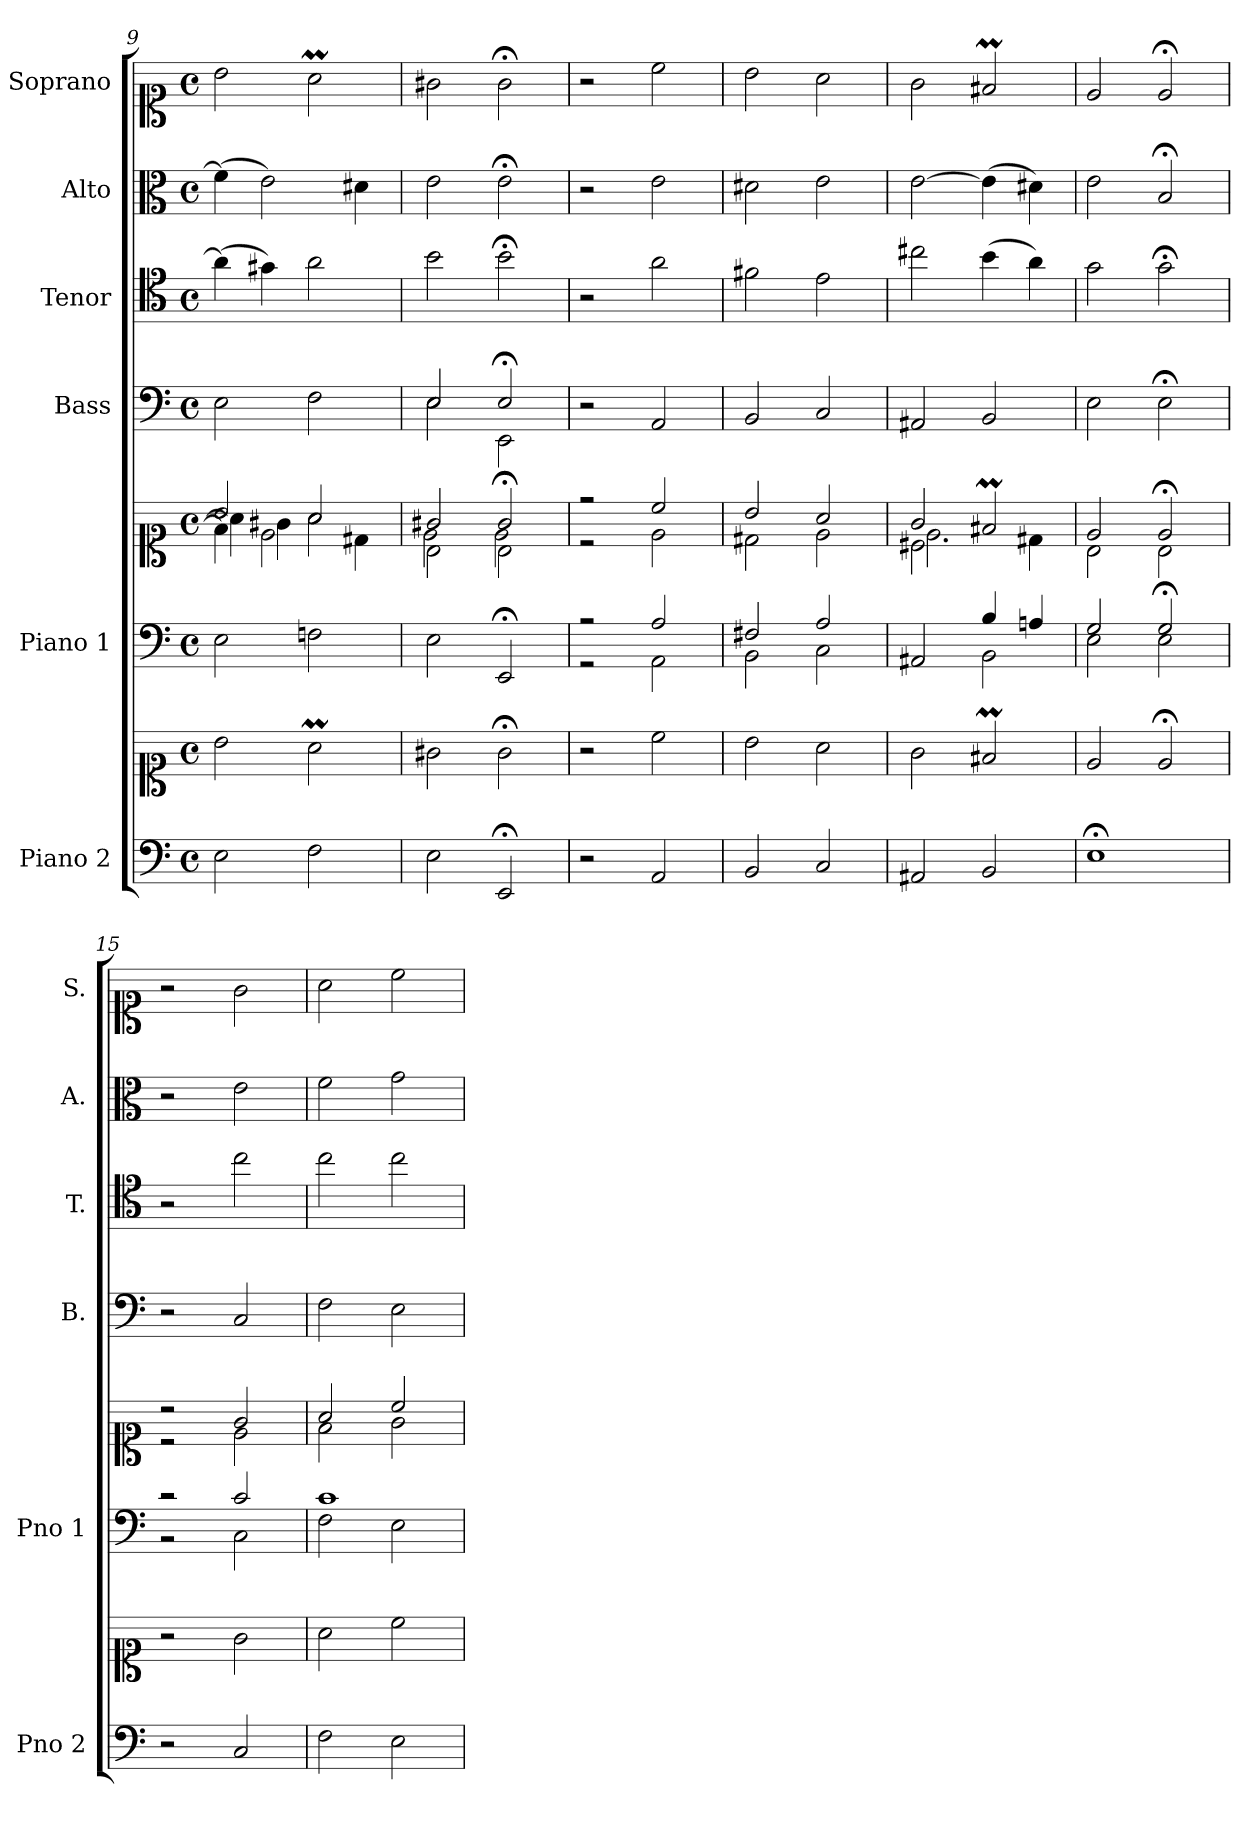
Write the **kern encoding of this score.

**kern	**kern	**kern	**kern	**kern	**kern	**kern	**kern
*part6	*part6	*part5	*part5	*part4	*part3	*part2	*part1
*staff8	*staff7	*staff6	*staff5	*staff4	*staff3	*staff2	*staff1
*I"Piano 2	*	*I"Piano 1	*	*I"Bass	*I"Tenor	*I"Alto	*I"Soprano
*I'Pno 2	*	*I'Pno 1	*	*I'B.	*I'T.	*I'A.	*I'S.
*clefF4	*clefC1	*clefF4	*clefC1	*clefF4	*clefC4	*clefC3	*clefC1
*	*	*	*	*	*ITrd7c12	*	*
*k[]	*k[]	*k[]	*k[]	*k[]	*k[]	*k[]	*k[]
*M4/4	*M4/4	*M4/4	*M4/4	*M4/4	*M4/4	*M4/4	*M4/4
*met(c)	*met(c)	*met(c)	*met(c)	*met(c)	*met(c)	*met(c)	*met(c)
=9	=9	=9	=9	=9	=9	=9	=9
*	*	*	*^	*	*	*	*
*	*	*	*	*^	*	*	*	*
2E\	2b\	2E\	2b/	4f#\]	4a\]	2E\	(4A\]	(4f#\]	2b\
.	.	.	.	2e\	4g#X\	.	4G#X\)	2e\)	.
2F\	2aM\	2Fn\	2a/	.	2a\	2F\	2A\	.	2aM\
.	.	.	.	4d#X\	.	.	.	4d#X\	.
=10	=10	=10	=10	=10	=10	=10	=10	=10	=10
*	*	*	*	*	*	*^	*	*	*
2E\	2g#X\	2E\	2g#X/	2B\	2e\	2E/	2E\	2B\	2e\	2g#X\
2EE;/	2g#;<\	2EE;/	2g#;</	2B\	2e\	2E;</	2EE\	2B;<\	2e;<\	2g#;<\
*	*	*	*	*v	*v	*	*	*	*	*
*	*	*	*	*	*v	*v	*	*	*
=11	=11	=11	=11	=11	=11	=11	=11	=11
*	*	*^	*	*	*	*	*	*
2r	2r	2r	2r	2r	2r	2r	2r	2r	2r
2AA/	2cc\	2A/	2AA\	2cc/	2e\	2AA/	2A\	2e\	2cc\
=12	=12	=12	=12	=12	=12	=12	=12	=12	=12
2BB/	2b\	2F#X/	2BB\	2b/	2d#X\	2BB/	2F#X\	2d#X\	2b\
2C/	2a\	2A/	2C\	2a/	2e\	2C/	2E\	2e\	2a\
=13	=13	=13	=13	=13	=13	=13	=13	=13	=13
*	*	*	*	*	*^	*	*	*	*
2AA#X/	2g\	2ryy	2AA#X/	2g/	2c#X\	2.e\	2AA#X/	2c#X\	[>2e\	2g\
2BB/	2f#Xm/	4B/	2BB\	2f#Xm/	2ryy	.	2BB/	(4B\	(4e\]	2f#Xm/
.	.	4An/	.	.	.	4d#X\	.	4A\)	4d#X\)	.
*	*	*	*	*	*v	*v	*	*	*	*
=14	=14	=14	=14	=14	=14	=14	=14	=14	=14
1E;\	2e/	2G/	2E\	2e/	2B\	2E\	2G\	2e\	2e/
.	2e;</	2G;/	2E\	2e;</	2B\	2E;<\	2G;<\	2B;</	2e;</
!!LO:PB:g=z
=15	=15	=15	=15	=15	=15	=15	=15	=15	=15
2r	2r	2r	2r	2r	2r	2r	2r	2r	2r
2C/	2g\	2c/	2C\	2g/	2e\	2C/	2c\	2e\	2g\
=16	=16	=16	=16	=16	=16	=16	=16	=16	=16
2F\	2a\	1c/	2F\	2a/	2f\	2F\	2c\	2f\	2a\
2E\	2cc\	.	2E\	2cc/	2g\	2E\	2c\	2g\	2cc\
*	*	*v	*v	*	*	*	*	*	*
*	*	*	*v	*v	*	*	*	*
=	=	=	=	=	=	=	=
*-	*-	*-	*-	*-	*-	*-	*-
